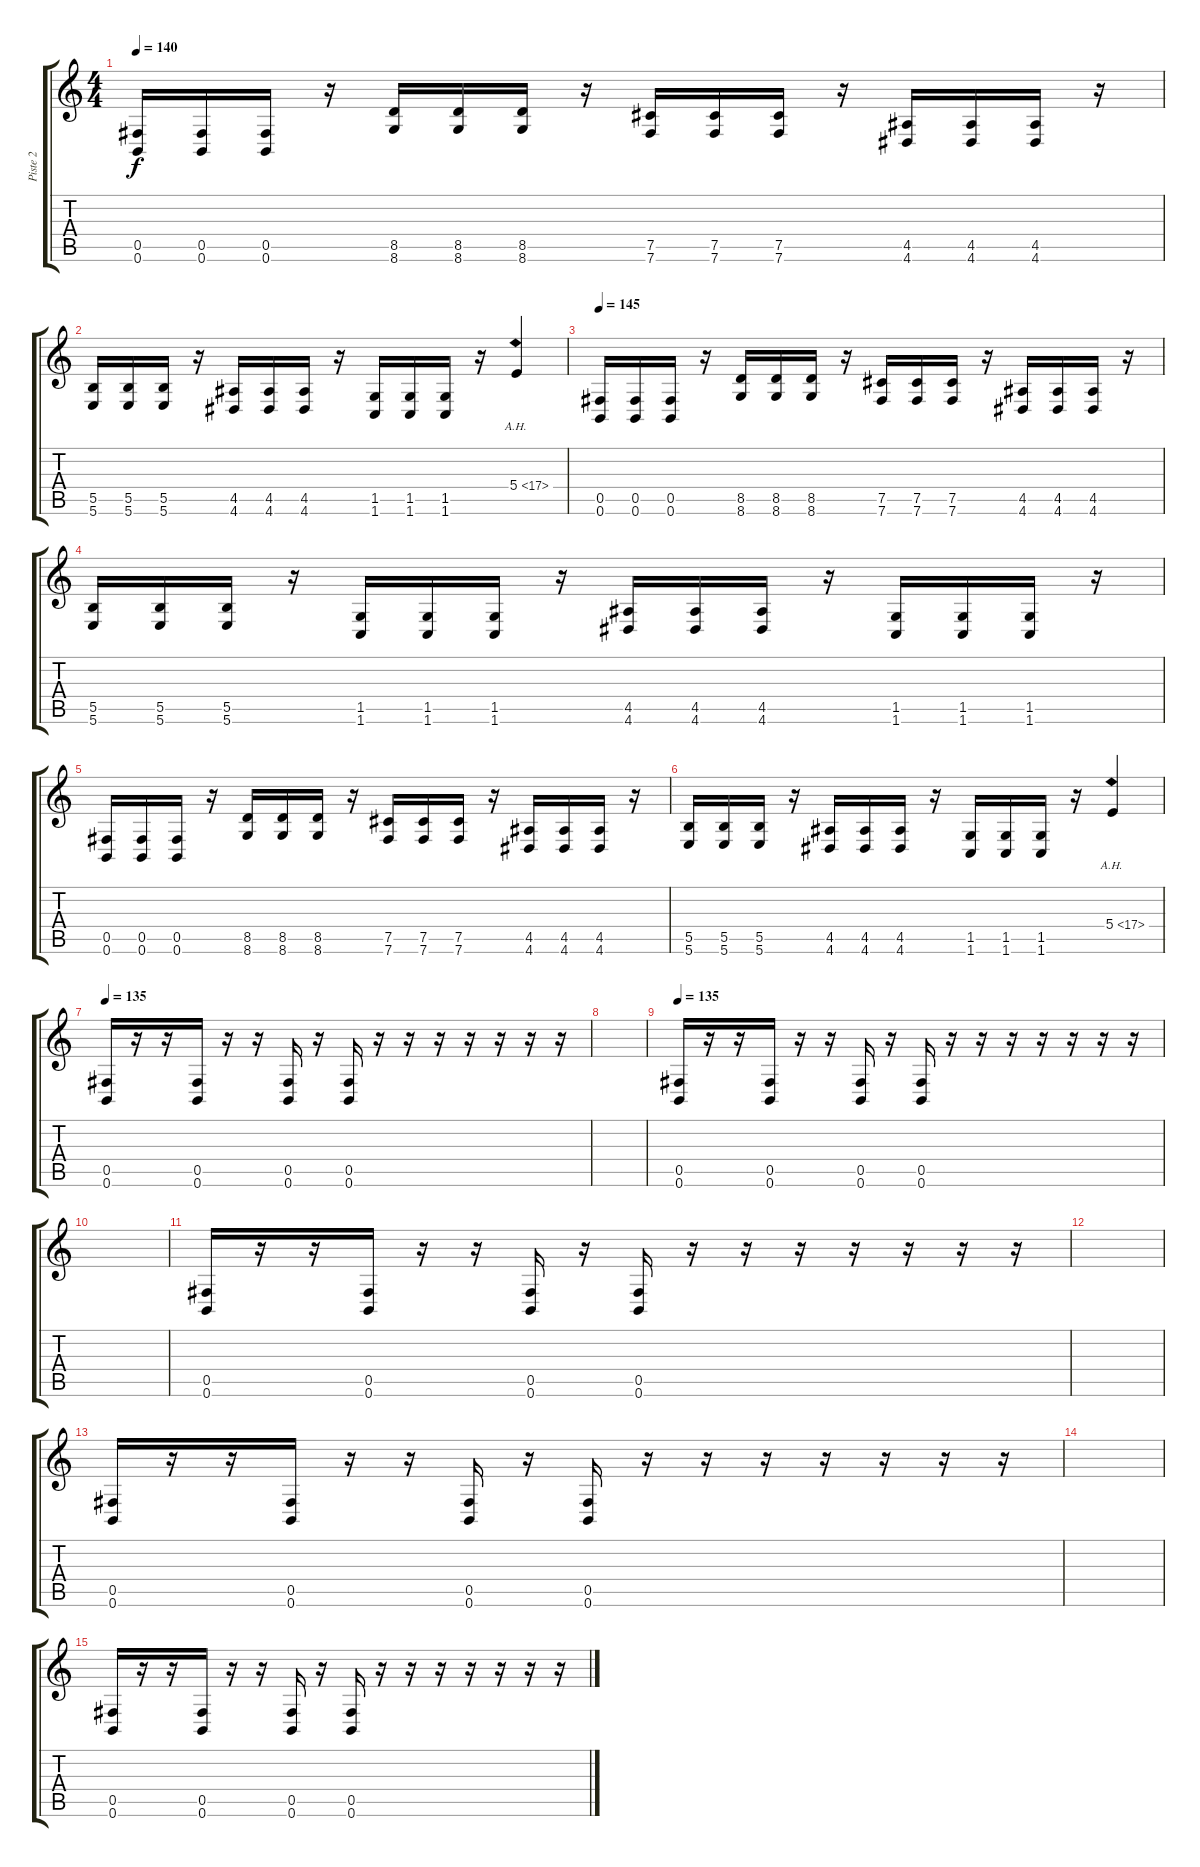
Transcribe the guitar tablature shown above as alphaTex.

\track ("Piste 2" "Piste 2") {instrument distortionguitar}
\staff {score tabs}
\tuning (Db4 Ab3 E3 B2 Gb2 B1) {hide}
\ts (4 4)
\tempo 140
\clef g2
\ks c
(0.5 0.6).16{dy f} (0.5 0.6).16 (0.5 0.6).16 r.16 (8.5 8.6).16 (8.5 8.6).16 (8.5 8.6).16 r.16 (7.5 7.6).16 (7.5 7.6).16 (7.5 7.6).16 r.16 (4.5 4.6).16 (4.5 4.6).16 (4.5 4.6).16 r.16 |
(5.5 5.6).16 (5.5 5.6).16 (5.5 5.6).16 r.16 (4.5 4.6).16 (4.5 4.6).16 (4.5 4.6).16 r.16 (1.5 1.6).16 (1.5 1.6).16 (1.5 1.6).16 r.16 5.4{ah 12}.4 |
\tempo 145
(0.5 0.6).16 (0.5 0.6).16 (0.5 0.6).16 r.16 (8.5 8.6).16 (8.5 8.6).16 (8.5 8.6).16 r.16 (7.5 7.6).16 (7.5 7.6).16 (7.5 7.6).16 r.16 (4.5 4.6).16 (4.5 4.6).16 (4.5 4.6).16 r.16 |
(5.5 5.6).16 (5.5 5.6).16 (5.5 5.6).16 r.16 (1.5 1.6).16 (1.5 1.6).16 (1.5 1.6).16 r.16 (4.5 4.6).16 (4.5 4.6).16 (4.5 4.6).16 r.16 (1.5 1.6).16 (1.5 1.6).16 (1.5 1.6).16 r.16 |
(0.5 0.6).16 (0.5 0.6).16 (0.5 0.6).16 r.16 (8.5 8.6).16 (8.5 8.6).16 (8.5 8.6).16 r.16 (7.5 7.6).16 (7.5 7.6).16 (7.5 7.6).16 r.16 (4.5 4.6).16 (4.5 4.6).16 (4.5 4.6).16 r.16 |
(5.5 5.6).16 (5.5 5.6).16 (5.5 5.6).16 r.16 (4.5 4.6).16 (4.5 4.6).16 (4.5 4.6).16 r.16 (1.5 1.6).16 (1.5 1.6).16 (1.5 1.6).16 r.16 5.4{ah 12}.4 |
\tempo 135
(0.5 0.6).16 r.16 r.16 (0.5 0.6).16 r.16 r.16 (0.5 0.6).16 r.16 (0.5 0.6).16 r.16 r.16 r.16 r.16 r.16 r.16 r.16 |
|
\tempo 135
(0.5 0.6).16 r.16 r.16 (0.5 0.6).16 r.16 r.16 (0.5 0.6).16 r.16 (0.5 0.6).16 r.16 r.16 r.16 r.16 r.16 r.16 r.16 |
|
(0.5 0.6).16 r.16 r.16 (0.5 0.6).16 r.16 r.16 (0.5 0.6).16 r.16 (0.5 0.6).16 r.16 r.16 r.16 r.16 r.16 r.16 r.16 |
|
(0.5 0.6).16 r.16 r.16 (0.5 0.6).16 r.16 r.16 (0.5 0.6).16 r.16 (0.5 0.6).16 r.16 r.16 r.16 r.16 r.16 r.16 r.16 |
|
(0.5 0.6).16 r.16 r.16 (0.5 0.6).16 r.16 r.16 (0.5 0.6).16 r.16 (0.5 0.6).16 r.16 r.16 r.16 r.16 r.16 r.16 r.16
